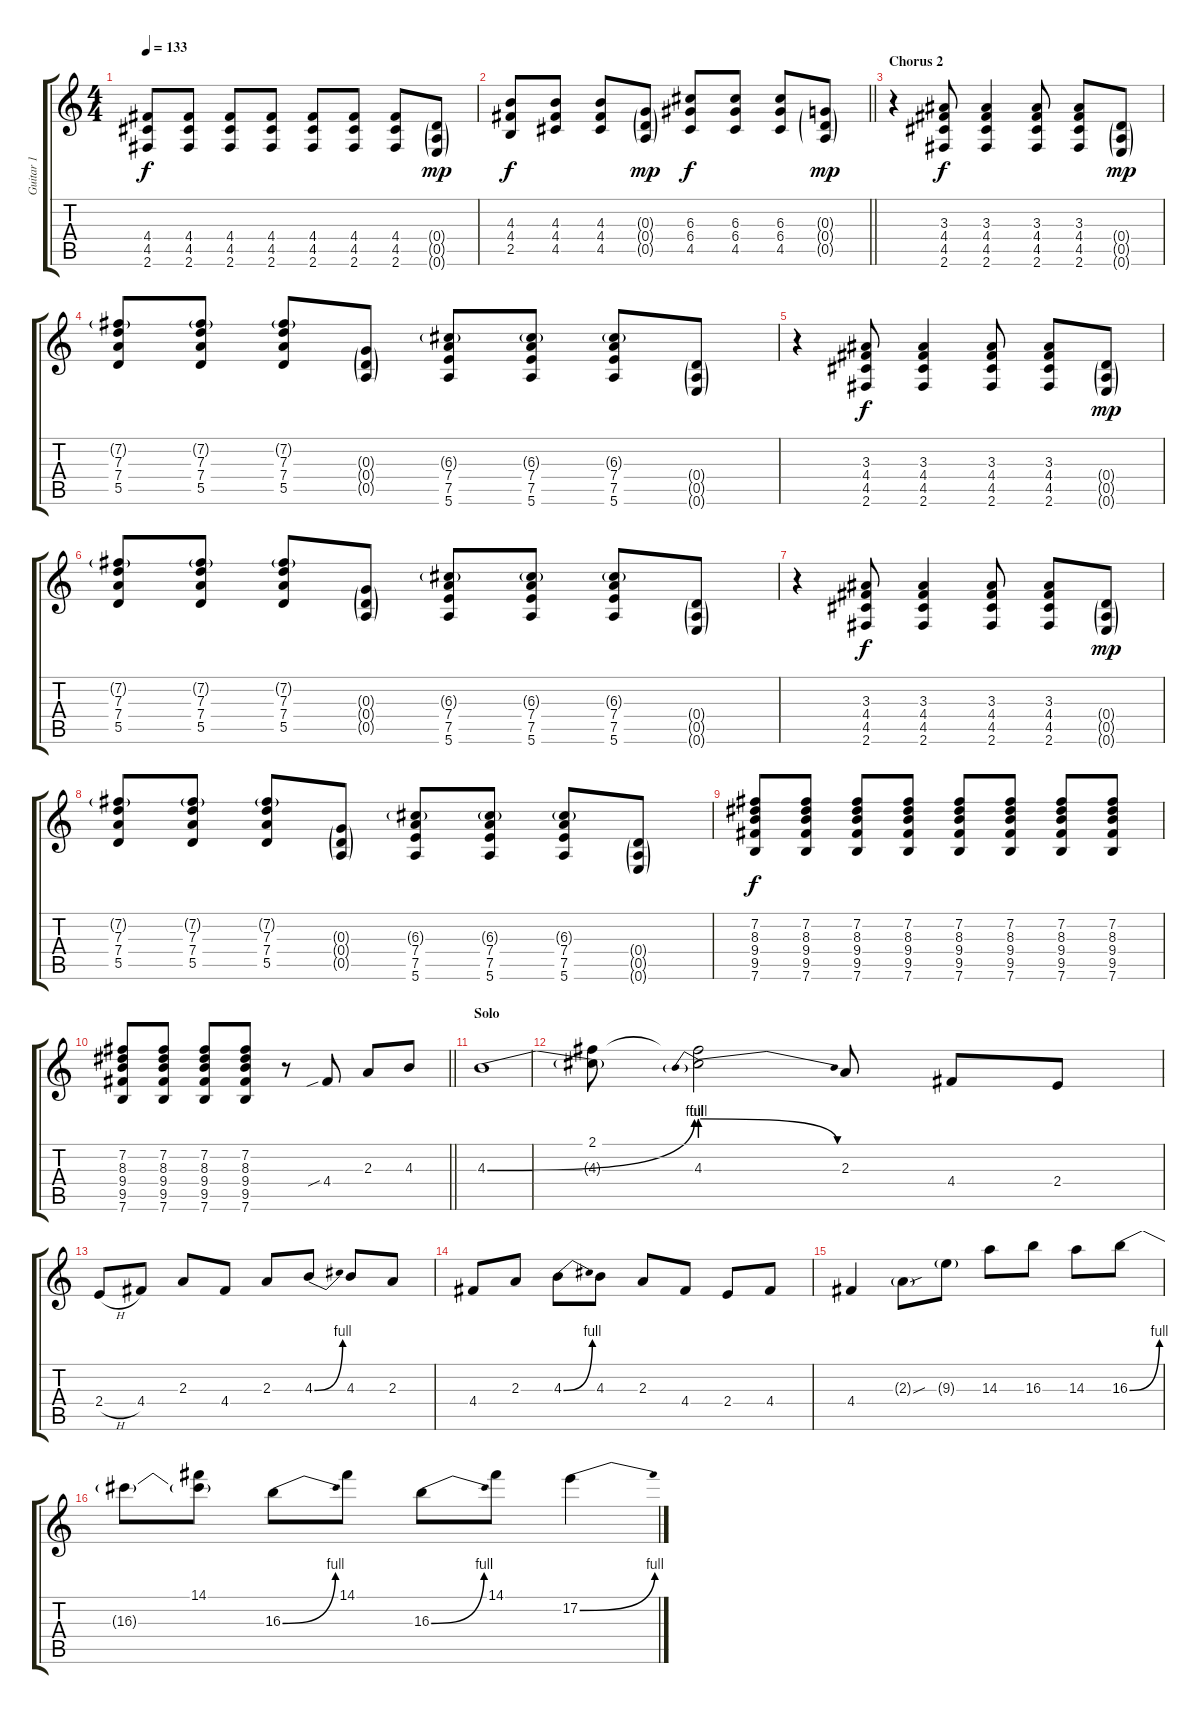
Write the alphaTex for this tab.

\track ("Guitar 1" "Guitar 1") {instrument overdrivenguitar}
\staff {score tabs}
\tuning (E4 B3 G3 D3 A2 E2) {hide}
\ts (4 4)
\tempo 133
\clef g2
\ks c
(4.4 4.5 2.6).8{dy f} (4.4 4.5 2.6).8 (4.4 4.5 2.6).8 (4.4 4.5 2.6).8 (4.4 4.5 2.6).8 (4.4 4.5 2.6).8 (4.4 4.5 2.6).8 (0.4{g} 0.5{g} 0.6{g}).8{dy mp} |
\barLineRight lightlight
(4.3 4.4 2.5).8{dy f} (4.3 4.4 4.5).8 (4.3 4.4 4.5).8 (0.3{g} 0.4{g} 0.5{g}).8{dy mp} (6.3 6.4 4.5).8{dy f} (6.3 6.4 4.5).8 (6.3 6.4 4.5).8 (0.3{g} 0.4{g} 0.5{g}).8{dy mp} |
\section ("" "Chorus 2")
r.4 (3.3 4.4 4.5 2.6).8{dy f} (3.3 4.4 4.5 2.6).4 (3.3 4.4 4.5 2.6).8 (3.3 4.4 4.5 2.6).8 (0.4{g} 0.5{g} 0.6{g}).8{dy mp} |
(7.2{g} 7.3 7.4 5.5).8 (7.2{g} 7.3 7.4 5.5).8 (7.2{g} 7.3 7.4 5.5).8 (0.3{g} 0.4{g} 0.5{g}).8 (6.3{g} 7.4 7.5 5.6).8 (6.3{g} 7.4 7.5 5.6).8 (6.3{g} 7.4 7.5 5.6).8 (0.4{g} 0.5{g} 0.6{g}).8 |
r.4 (3.3 4.4 4.5 2.6).8{dy f} (3.3 4.4 4.5 2.6).4 (3.3 4.4 4.5 2.6).8 (3.3 4.4 4.5 2.6).8 (0.4{g} 0.5{g} 0.6{g}).8{dy mp} |
(7.2{g} 7.3 7.4 5.5).8 (7.2{g} 7.3 7.4 5.5).8 (7.2{g} 7.3 7.4 5.5).8 (0.3{g} 0.4{g} 0.5{g}).8 (6.3{g} 7.4 7.5 5.6).8 (6.3{g} 7.4 7.5 5.6).8 (6.3{g} 7.4 7.5 5.6).8 (0.4{g} 0.5{g} 0.6{g}).8 |
r.4 (3.3 4.4 4.5 2.6).8{dy f} (3.3 4.4 4.5 2.6).4 (3.3 4.4 4.5 2.6).8 (3.3 4.4 4.5 2.6).8 (0.4{g} 0.5{g} 0.6{g}).8{dy mp} |
(7.2{g} 7.3 7.4 5.5).8 (7.2{g} 7.3 7.4 5.5).8 (7.2{g} 7.3 7.4 5.5).8 (0.3{g} 0.4{g} 0.5{g}).8 (6.3{g} 7.4 7.5 5.6).8 (6.3{g} 7.4 7.5 5.6).8 (6.3{g} 7.4 7.5 5.6).8 (0.4{g} 0.5{g} 0.6{g}).8 |
(7.2 8.3 9.4 9.5 7.6).8{dy f} (7.2 8.3 9.4 9.5 7.6).8 (7.2 8.3 9.4 9.5 7.6).8 (7.2 8.3 9.4 9.5 7.6).8 (7.2 8.3 9.4 9.5 7.6).8 (7.2 8.3 9.4 9.5 7.6).8 (7.2 8.3 9.4 9.5 7.6).8 (7.2 8.3 9.4 9.5 7.6).8 |
\barLineRight lightlight
(7.2 8.3 9.4 9.5 7.6).8 (7.2 8.3 9.4 9.5 7.6).8 (7.2 8.3 9.4 9.5 7.6).8 (7.2 8.3 9.4 9.5 7.6).8 r.8 4.4{sib}.8{volume 16} 2.3.8 4.3.8 |
\section ("" "Solo")
4.3{be (bend 0 0 60 4)}.1 |
(2.1 4.3{t}).8 (2.1{t} 4.3{be (prebendrelease 0 4 60 0)}).2 2.3.8 4.4.8 2.4.8 |
2.4{h}.8 4.4.8 2.3.8 4.4.8 2.3.8 4.3{be (bend 0 0 60 4)}.8 4.3.8 2.3.8 |
4.4.8 2.3.8 4.3{be (bend 0 0 60 4)}.8 4.3.8 2.3.8 4.4.8 2.4.8 4.4.8 |
4.4.4 2.3{sou g}.8{volume 8} 9.3{g}.8 14.3.8{volume 16} 16.3.8 14.3.8 16.3{be (bend 0 0 60 4)}.8 |
16.3{t}.8 (14.1 16.3{t}).8 16.3{be (bend 0 0 60 4)}.8 14.1.8 16.3{be (bend 0 0 60 4)}.8 14.1.8 17.2{be (bend 0 0 60 4)}.4
